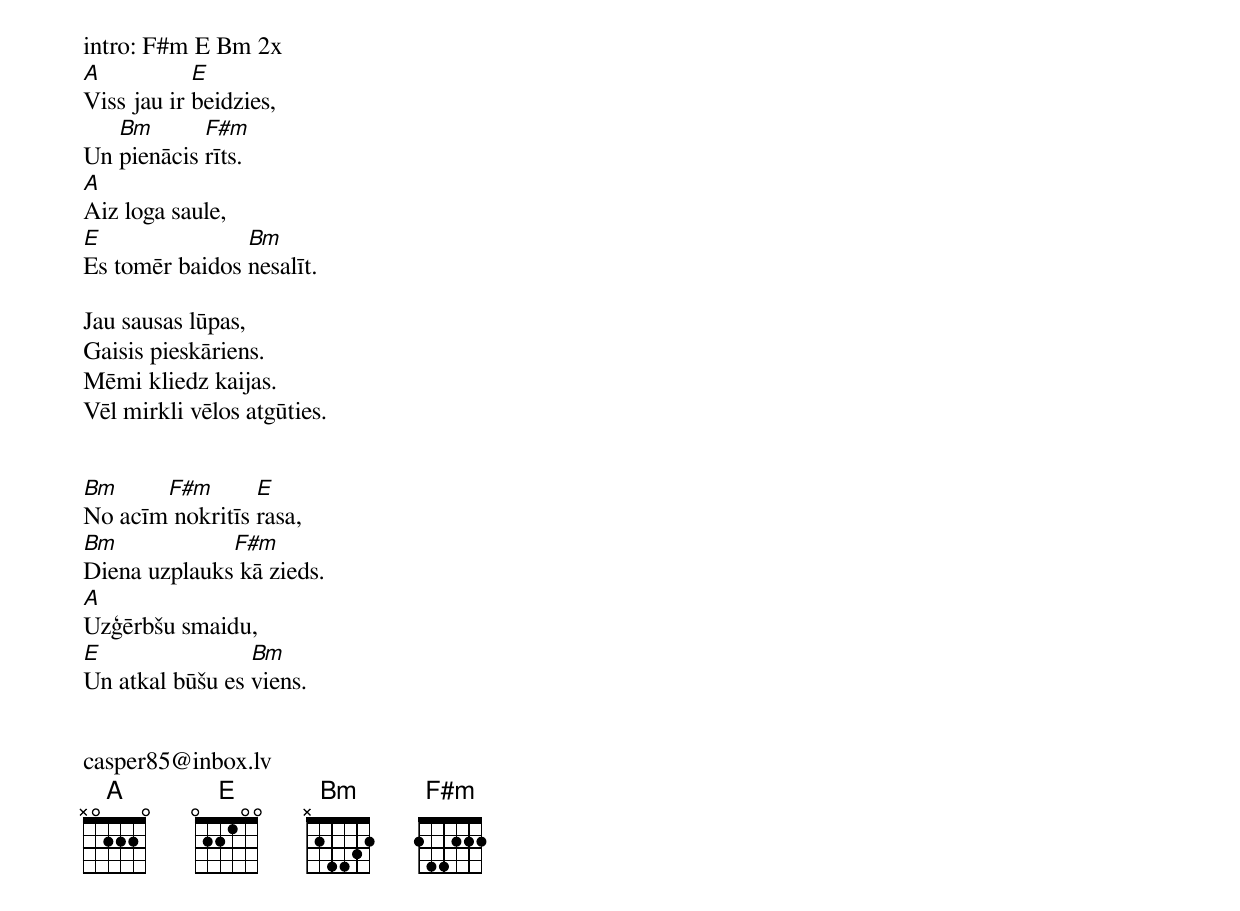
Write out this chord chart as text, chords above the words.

intro: F#m E Bm 2x
A           E
Viss jau ir beidzies,
   Bm       F#m
Un pienācis rīts.
A
Aiz loga saule,
E               Bm
Es tomēr baidos nesalīt.

Jau sausas lūpas,
Gaisis pieskāriens.
Mēmi kliedz kaijas.
Vēl mirkli vēlos atgūties.


Bm     F#m       E
No acīm nokritīs rasa,
Bm            F#m
Diena uzplauks kā zieds.
A
Uzģērbšu smaidu,
E                Bm
Un atkal būšu es viens.


casper85@inbox.lv
